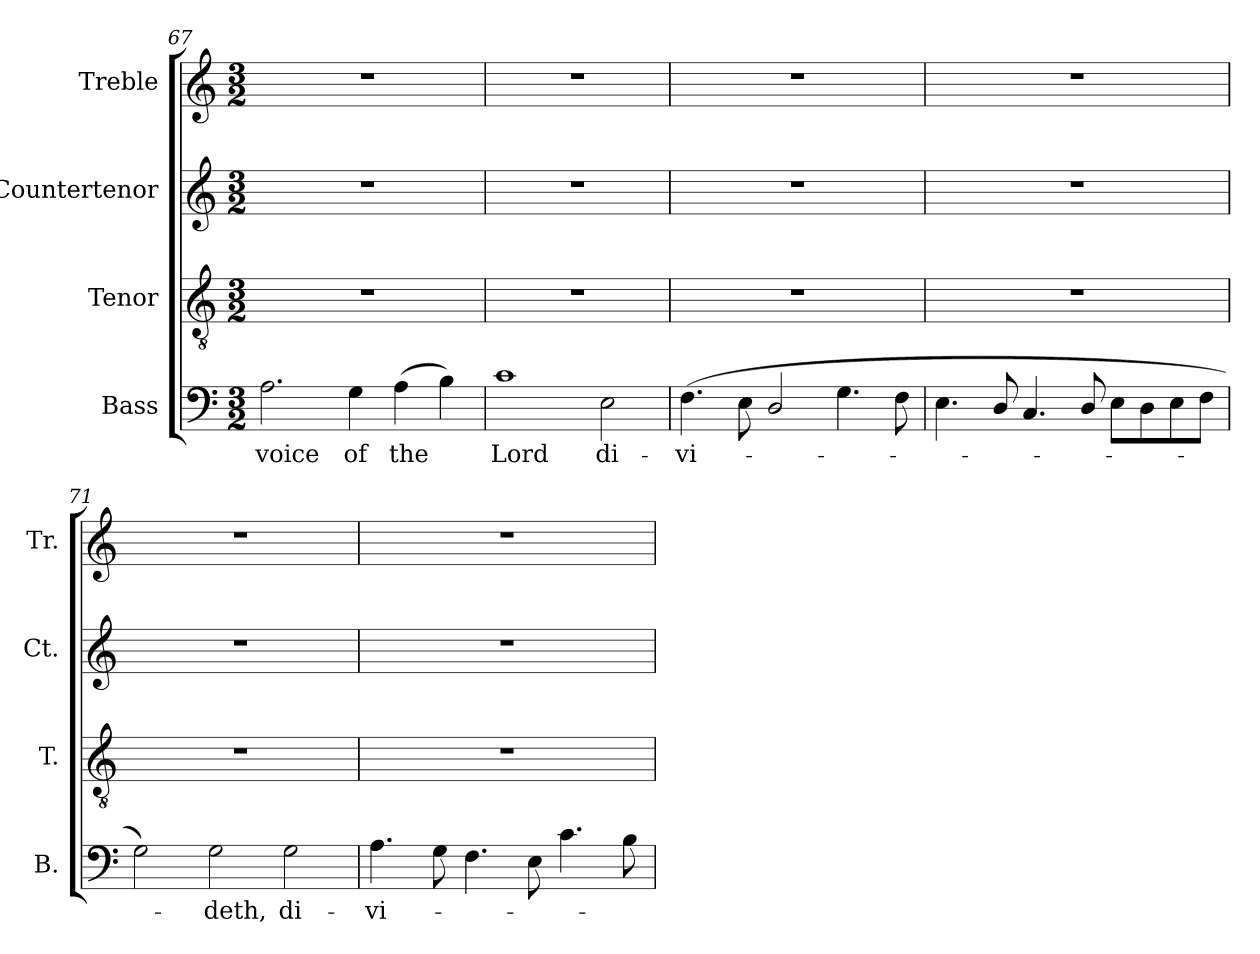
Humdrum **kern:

**kern	**text	**kern	**kern	**kern
*part4	*part4	*part3	*part2	*part1
*staff4	*staff4	*staff3	*staff2	*staff1
*I"Bass	*	*I"Tenor	*I"Countertenor	*I"Treble
*I'B.	*	*I'T.	*I'Ct.	*I'Tr.
*clefF4	*	*clefGv2	*clefG2	*clefG2
*	*	*ITrd7c12	*	*
*k[]	*	*k[]	*k[]	*k[]
*C:	*	*C:	*C:	*C:
*M3/2	*	*M3/2	*M3/2	*M3/2
=67	=67	=67	=67	=67
!	!LO:LY:b:color=#000000	!LO:N:vis=1	!LO:N:vis=1	!LO:N:vis=1
2.Ai\	voice	1.r	1.r	1.r
!	!LO:LY:b:color=#000000	!	!	!
4Gi\	of	.	.	.
!	!LO:LY:b:color=#000000	!	!	!
(4Ai\	the	.	.	.
4Bi\)	.	.	.	.
=68	=68	=68	=68	=68
!	!LO:LY:b:color=#000000	!LO:N:vis=1	!LO:N:vis=1	!LO:N:vis=1
1ci	Lord	1.r	1.r	1.r
!	!LO:LY:b:color=#000000	!	!	!
2Ei\	di-	.	.	.
=69	=69	=69	=69	=69
!	!LO:LY:b:color=#000000	!LO:N:vis=1	!LO:N:vis=1	!LO:N:vis=1
(4.Fi\	-vi-	1.r	1.r	1.r
8Ei\	.	.	.	.
2Di/	.	.	.	.
4.Gi\	.	.	.	.
8Fi\	.	.	.	.
=70	=70	=70	=70	=70
!	!	!LO:N:vis=1	!LO:N:vis=1	!LO:N:vis=1
4.Ei\	.	1.r	1.r	1.r
8Di/	.	.	.	.
4.Ci/	.	.	.	.
8Di/	.	.	.	.
8Ei\L	.	.	.	.
8Di\	.	.	.	.
8Ei\	.	.	.	.
8Fi\J	.	.	.	.
!!LO:LB:g=z
=71	=71	=71	=71	=71
!	!	!LO:N:vis=1	!LO:N:vis=1	!LO:N:vis=1
2Gi\)	.	1.r	1.r	1.r
!	!LO:LY:b:color=#000000	!	!	!
2Gi\	-deth,	.	.	.
!	!LO:LY:b:color=#000000	!	!	!
2Gi\	di-	.	.	.
=72	=72	=72	=72	=72
!	!LO:LY:b:color=#000000	!LO:N:vis=1	!LO:N:vis=1	!LO:N:vis=1
4.Ai\	-vi-	1.r	1.r	1.r
8Gi\	.	.	.	.
4.Fi\	.	.	.	.
8Ei\	.	.	.	.
4.ci\	.	.	.	.
8Bi\	.	.	.	.
=	=	=	=	=
*-	*-	*-	*-	*-
